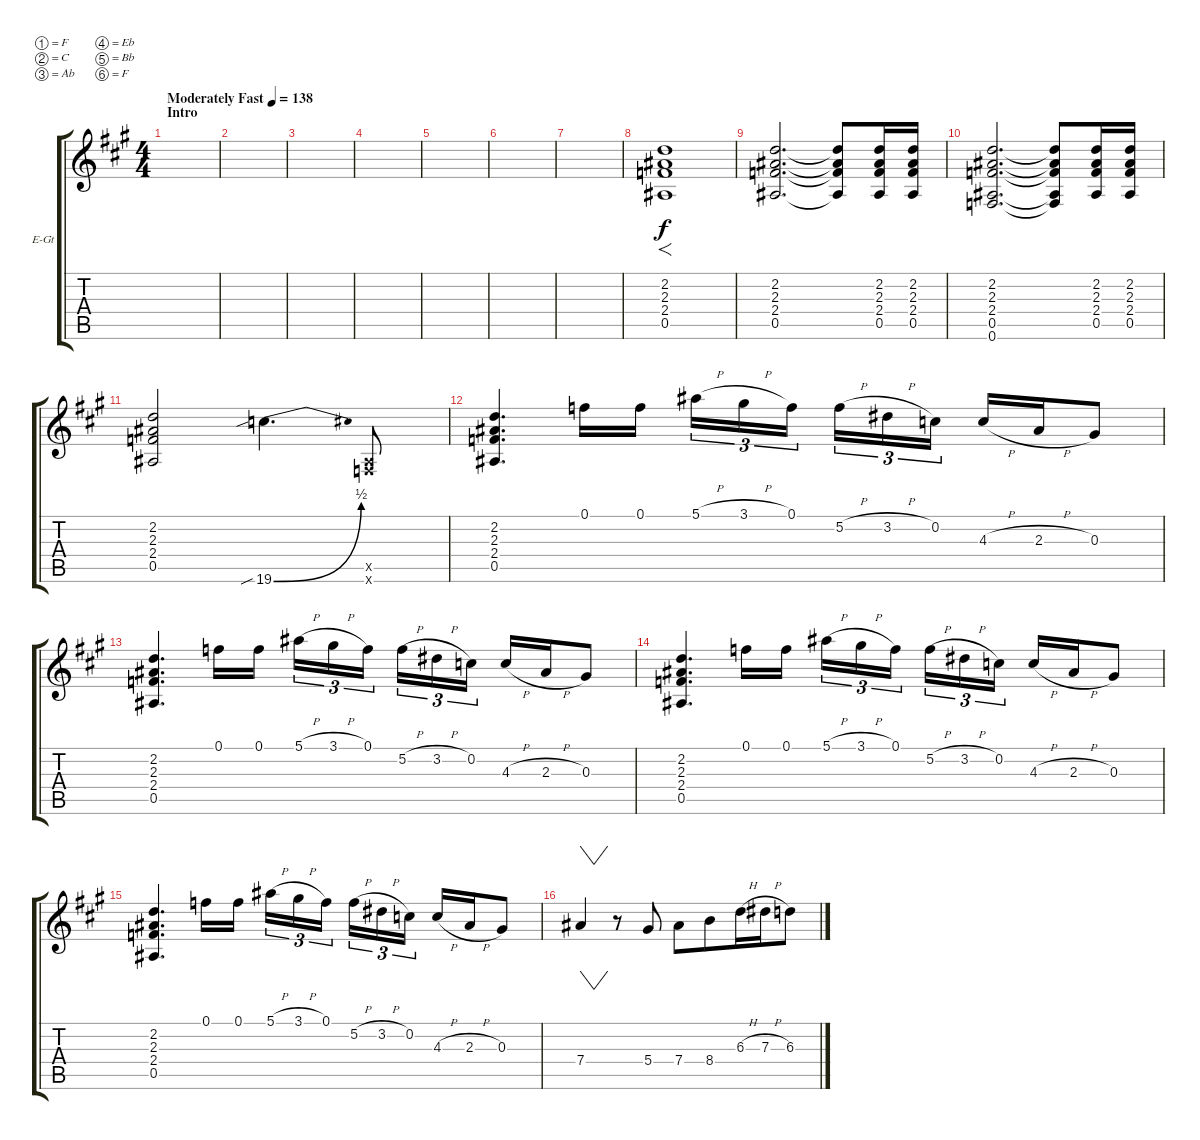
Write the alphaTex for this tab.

\defaultSystemsLayout 4
\bracketExtendMode groupsimilarinstruments
\firstSystemTrackNameOrientation horizontal
\otherSystemsTrackNameOrientation horizontal
\track ("2 Guitar" "E-Gt") {instrument distortionguitar}
\staff {score tabs}
\tuning (F4 C4 Ab3 Eb3 Bb2 F2)
\ts (4 4)
\beaming (8 4 4)
\section ("" "Intro")
\tempo (138 "Moderately Fast")
\clef g2
\scale
1.10088
\ks a
|
\scale
0.899117 |
\scale
1.07062 |
\scale
0.929382 |
\scale
1.07062 |
\scale
0.929382 |
\scale
1.07062 |
\scale
0.929382 (0.5 2.4 2.3 2.2).1{f} |
\scale
1.07062 (0.5 2.4 2.3 2.2).2{d} (0.5{t} 2.4{t} 2.3{t} 2.2{t}).8 (0.5 2.4 2.3 2.2).16 (0.5 2.4 2.3 2.2).16 |
\scale
0.929382 (0.5 2.4 2.3 2.2 0.6).2{d} (0.5{t} 2.4{t} 2.3{t} 2.2{t} 0.6{t}).8 (0.5 2.4 2.3 2.2).16 (0.5 2.4 2.3 2.2).16 |
\scale
1.07062 (0.5 2.4 2.2 2.3).2 19.6{be (bend 0 0 15.6 2) sib}.4{d} (0.5{x} 0.6{x}).8 |
\scale
0.929382 (0.5 2.4 2.2 2.3).4{d} 0.1.16 0.1.16 5.1{h}.16{tu (3 2)} 3.1{h}.16{tu (3 2)} 0.1.16{tu (3 2)} 5.2{h}.16{tu (3 2)} 3.2{h}.16{tu (3 2)} 0.2.16{tu (3 2)} 4.3{h}.16 2.3{h}.16 0.3.8 |
\scale
1.07062 (0.5 2.4 2.2 2.3).4{d} 0.1.16 0.1.16 5.1{h}.16{tu (3 2)} 3.1{h}.16{tu (3 2)} 0.1.16{tu (3 2)} 5.2{h}.16{tu (3 2)} 3.2{h}.16{tu (3 2)} 0.2.16{tu (3 2)} 4.3{h}.16 2.3{h}.16 0.3.8 |
\scale
0.929382 (0.5 2.4 2.2 2.3).4{d} 0.1.16 0.1.16 5.1{h}.16{tu (3 2)} 3.1{h}.16{tu (3 2)} 0.1.16{tu (3 2)} 5.2{h}.16{tu (3 2)} 3.2{h}.16{tu (3 2)} 0.2.16{tu (3 2)} 4.3{h}.16 2.3{h}.16 0.3.8 |
\scale
1.07062 (0.5 2.4 2.2 2.3).4{d} 0.1.16 0.1.16 5.1{h}.16{tu (3 2)} 3.1{h}.16{tu (3 2)} 0.1.16{tu (3 2)} 5.2{h}.16{tu (3 2)} 3.2{h}.16{tu (3 2)} 0.2.16{tu (3 2)} 4.3{h}.16 2.3{h}.16 0.3.8 |
\scale
0.929382 7.4.4{vw} r.8 5.4.8 7.4.8 8.4.8 6.3{h}.16 7.3{h}.16 6.3.8
